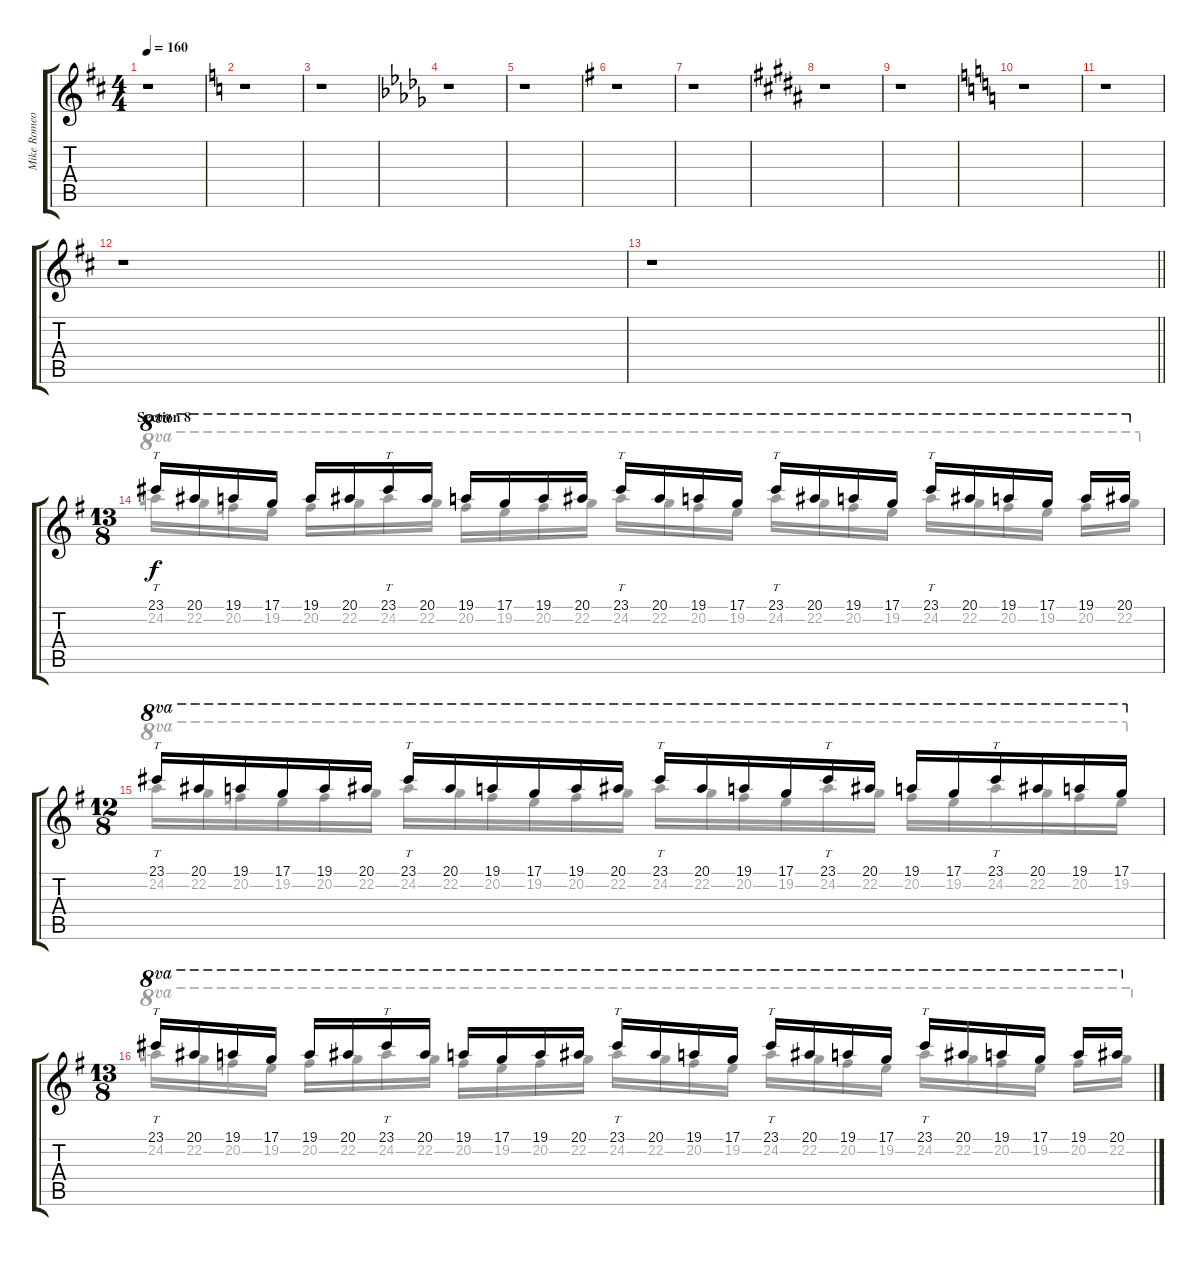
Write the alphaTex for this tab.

\track ("Mike Romeo (add. guitar)" "Mike Romeo") {instrument overdrivenguitar}
\staff {score tabs}
\tuning (D4 A3 F3 C3 G2 D2) {hide}
\voice
\ts (4 4)
\tempo 160
\clef g2
\ks bminor
r.1{dy f} |
\ks aminor
r.1 |
r.1 |
\ks bbminor
r.1 |
r.1 |
\ks eminor
r.1 |
r.1 |
\ks g#minor
r.1 |
r.1 |
\ks aminor
r.1 |
r.1 |
\ks bminor
r.1 |
\barLineRight lightlight
r.1 |
\ts (13 8)
\section ("" "Section 8")
\ks eminor
23.1.16{tt ot 8va volume 2} 20.1.16{ot 8va volume 8} 19.1.16{ot 8va} 17.1.16{ot 8va} 19.1.16{ot 8va} 20.1.16{ot 8va} 23.1.16{tt ot 8va} 20.1.16{ot 8va} 19.1.16{ot 8va} 17.1.16{ot 8va} 19.1.16{ot 8va} 20.1.16{ot 8va} 23.1.16{tt ot 8va} 20.1.16{ot 8va} 19.1.16{ot 8va} 17.1.16{ot 8va} 23.1.16{tt ot 8va} 20.1.16{ot 8va} 19.1.16{ot 8va} 17.1.16{ot 8va} 23.1.16{tt ot 8va} 20.1.16{ot 8va} 19.1.16{ot 8va} 17.1.16{ot 8va} 19.1.16{ot 8va} 20.1.16{ot 8va} |
\ts (12 8)
23.1.16{tt ot 8va} 20.1.16{ot 8va} 19.1.16{ot 8va} 17.1.16{ot 8va} 19.1.16{ot 8va} 20.1.16{ot 8va} 23.1.16{tt ot 8va} 20.1.16{ot 8va} 19.1.16{ot 8va} 17.1.16{ot 8va} 19.1.16{ot 8va} 20.1.16{ot 8va} 23.1.16{tt ot 8va} 20.1.16{ot 8va} 19.1.16{ot 8va} 17.1.16{ot 8va} 23.1.16{tt ot 8va} 20.1.16{ot 8va} 19.1.16{ot 8va} 17.1.16{ot 8va} 23.1.16{tt ot 8va} 20.1.16{ot 8va} 19.1.16{ot 8va} 17.1.16{ot 8va} |
\ts (13 8)
23.1.16{tt ot 8va} 20.1.16{ot 8va} 19.1.16{ot 8va} 17.1.16{ot 8va} 19.1.16{ot 8va} 20.1.16{ot 8va} 23.1.16{tt ot 8va} 20.1.16{ot 8va} 19.1.16{ot 8va} 17.1.16{ot 8va} 19.1.16{ot 8va} 20.1.16{ot 8va} 23.1.16{tt ot 8va} 20.1.16{ot 8va} 19.1.16{ot 8va} 17.1.16{ot 8va} 23.1.16{tt ot 8va} 20.1.16{ot 8va} 19.1.16{ot 8va} 17.1.16{ot 8va} 23.1.16{tt ot 8va} 20.1.16{ot 8va} 19.1.16{ot 8va} 17.1.16{ot 8va} 19.1.16{ot 8va} 20.1.16{ot 8va}
\voice
\clef g2
\ottava regular
\simile none
\ks bminor
|
\ks aminor
|
|
\ks bbminor
|
|
\ks eminor
|
|
\ks g#minor
|
|
\ks aminor
|
|
\ks bminor
|
\barLineRight lightlight
|
\ks eminor
24.2.16{ot 8va} 22.2.16{ot 8va} 20.2.16{ot 8va} 19.2.16{ot 8va} 20.2.16{ot 8va} 22.2.16{ot 8va} 24.2.16{ot 8va} 22.2.16{ot 8va} 20.2.16{ot 8va} 19.2.16{ot 8va} 20.2.16{ot 8va} 22.2.16{ot 8va} 24.2.16{ot 8va} 22.2.16{ot 8va} 20.2.16{ot 8va} 19.2.16{ot 8va} 24.2.16{ot 8va} 22.2.16{ot 8va} 20.2.16{ot 8va} 19.2.16{ot 8va} 24.2.16{ot 8va} 22.2.16{ot 8va} 20.2.16{ot 8va} 19.2.16{ot 8va} 20.2.16{ot 8va} 22.2.16{ot 8va} |
24.2.16{ot 8va} 22.2.16{ot 8va} 20.2.16{ot 8va} 19.2.16{ot 8va} 20.2.16{ot 8va} 22.2.16{ot 8va} 24.2.16{ot 8va} 22.2.16{ot 8va} 20.2.16{ot 8va} 19.2.16{ot 8va} 20.2.16{ot 8va} 22.2.16{ot 8va} 24.2.16{ot 8va} 22.2.16{ot 8va} 20.2.16{ot 8va} 19.2.16{ot 8va} 24.2.16{ot 8va} 22.2.16{ot 8va} 20.2.16{ot 8va} 19.2.16{ot 8va} 24.2.16{ot 8va} 22.2.16{ot 8va} 20.2.16{ot 8va} 19.2.16{ot 8va} |
24.2.16{ot 8va} 22.2.16{ot 8va} 20.2.16{ot 8va} 19.2.16{ot 8va} 20.2.16{ot 8va} 22.2.16{ot 8va} 24.2.16{ot 8va} 22.2.16{ot 8va} 20.2.16{ot 8va} 19.2.16{ot 8va} 20.2.16{ot 8va} 22.2.16{ot 8va} 24.2.16{ot 8va} 22.2.16{ot 8va} 20.2.16{ot 8va} 19.2.16{ot 8va} 24.2.16{ot 8va} 22.2.16{ot 8va} 20.2.16{ot 8va} 19.2.16{ot 8va} 24.2.16{ot 8va} 22.2.16{ot 8va} 20.2.16{ot 8va} 19.2.16{ot 8va} 20.2.16{ot 8va} 22.2.16{ot 8va}
